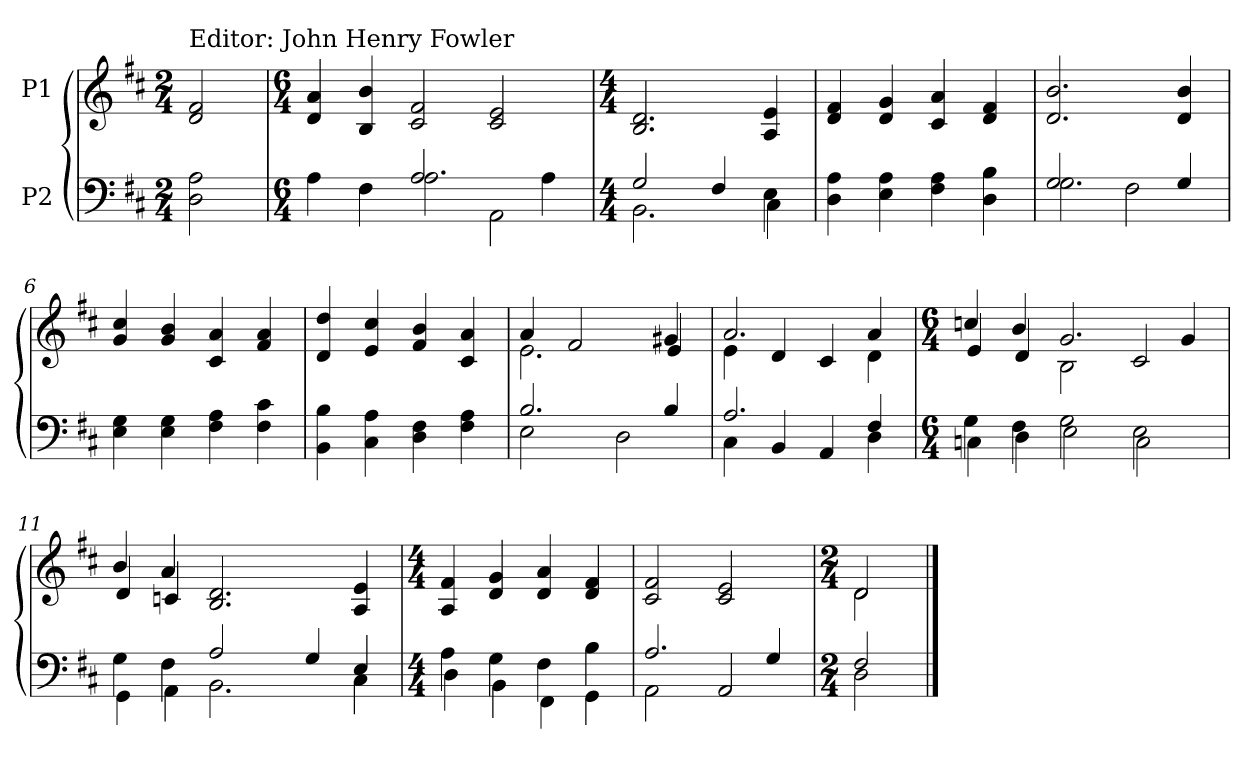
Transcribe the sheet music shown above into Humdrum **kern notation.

**kern	**kern
*part2	*part1
*staff2	*staff1
*I"P2	*I"P1
!!LO:PB:g=z
*clefF4	*clefG2
*k[f#c#]	*k[f#c#]
*D:	*D:
*M2/4	*M2/4
*MM117	*MM117
=1	=1
!	!LO:TX:a:t=Editor&colon;  John Henry Fowler
2Di\ 2Ai	2di/ 2f#i
=2	=2
*M6/4	*M6/4
*^	*
4Ai\	4F#i\yy	4di/ 4ai
4F#i\	4Di\yy	4Bi/ 4bi
2Ai/	2.Ai\	2c#i/ 2f#i
2AAi\	.	2c#i/ 2ei
.	4Ai\	.
=3	=3	=3
*M4/4	*	*M4/4
2Gi/	2.BBi\	2.Bi/ 2.di
4F#i/	.	.
4Ei\	4C#i\	4Ai/ 4ei
=4	=4	=4
4Di\ 4Ai	4ryy	4di/ 4f#i
4Ei\ 4Ai	4ryy	4di/ 4gi
4F#i\ 4Ai	4ryy	4c#i/ 4ai
4Di\ 4Bi	4ryy	4di/ 4f#i
=5	=5	=5
2Gi/	2.Gi\	2.di/ 2.bi
2F#i\	.	.
.	4Gi/	4di/ 4bi
*v	*v	*
!!LO:LB:g=z
=6	=6
4Ei\ 4Gi	4gi/ 4cc#i
4Ei\ 4Gi	4gi/ 4bi
4F#i\ 4Ai	4c#i/ 4ai
4F#i\ 4c#i	4f#i/ 4ai
=7	=7
*^	*^
4BBi\ 4Bi	2ryy	4di/ 4ddi	2ryy
4C#i\ 4Ai	.	4ei/ 4cc#i	.
4Di\ 4F#i	4ryy	4f#i/ 4bi	4ryy
4F#i\ 4Ai	4ryy	4c#i/ 4ai	4ryy
=8	=8	=8	=8
2.Bi/	2Ei\	4ai/	2.ei\
.	.	2f#i/	.
.	2Di\	.	.
4Bi/	.	4g#Xi/	4ei/
=9	=9	=9	=9
2.Ai/	4C#i\	2.ai/	4ei\
.	4BBi/	.	4di/
.	4AAi/	.	4c#i/
4F#i/	4Di\	4ai/	4di\
!!LO:LB:g=z	!!
=10	=10	=10	=10
*M6/4	*	*M6/4	*
4Gi\	4Cni\	4ccni/	4ei/
4F#i\	4Di\	4bi/	4di/
2Gi\	2Ei\	2.gi/	2Bi\
2Ei\	2Ci\	.	2c#i/
.	.	4gi/	.
=11	=11	=11	=11
4Gi\	4GGi\	4bi/	4di/
4F#i\	4AAi\	4ai/	4cni/
2Ai/	2.BBi\	2.Bi/ 2.di	4ryy
.	.	.	2.ryy
4Gi/	.	.	.
4Ei/	4C#i\	4Ai/ 4ei	.
*	*	*v	*v
=12	=12	=12
*M4/4	*	*M4/4
4Ai\	4Di\	4Ai/ 4f#i
4Gi\	4BBi\	4di/ 4gi
4F#i\	4FF#i\	4di/ 4ai
4Bi\	4GGi\	4di/ 4f#i
=13	=13	=13
*	*	*^
2.Ai/	2AAi\	2c#i/ 2f#i	2ryy
.	2AAi/	2c#i/ 2ei	4ryy
4Gi/	.	.	4ryy
=14	=14	=14	=14
*M2/4	*	*M2/4	*
2F#i/	2Di\	2di/	2di\
*v	*v	*	*
*	*v	*v
==	==
*-	*-
